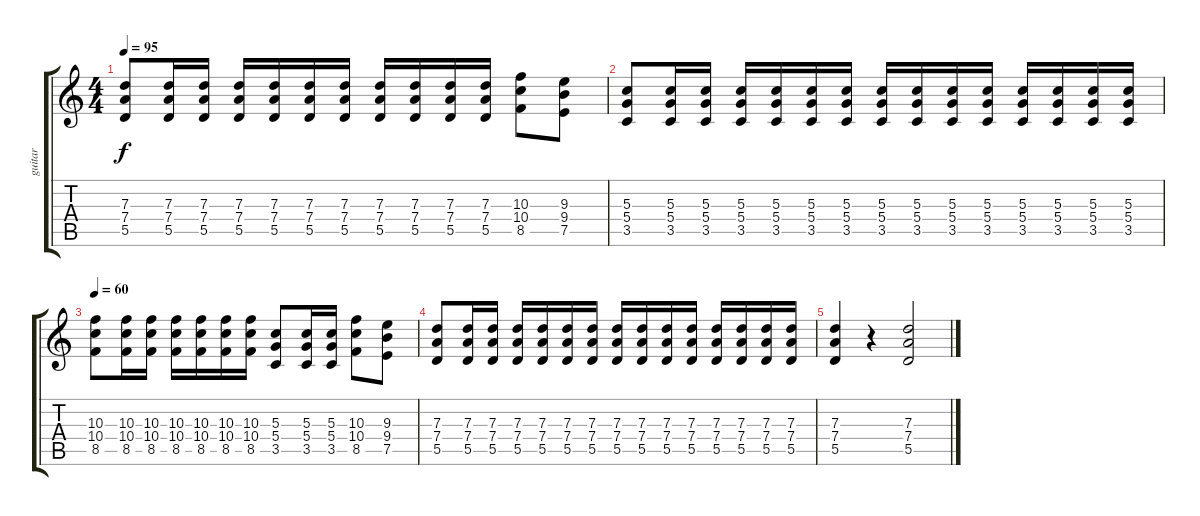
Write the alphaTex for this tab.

\track ("guitar" "guitar") {instrument distortionguitar}
\staff {score tabs}
\tuning (E4 B3 G3 D3 A2 E2) {hide}
\ts (4 4)
\tempo 95
\clef g2
\ks c
(7.3 7.4 5.5).8{dy f} (7.3 7.4 5.5).16 (7.3 7.4 5.5).16 (7.3 7.4 5.5).16 (7.3 7.4 5.5).16 (7.3 7.4 5.5).16 (7.3 7.4 5.5).16 (7.3 7.4 5.5).16 (7.3 7.4 5.5).16 (7.3 7.4 5.5).16 (7.3 7.4 5.5).16 (10.3 10.4 8.5).8 (9.3 9.4 7.5).8 |
(5.3 5.4 3.5).8 (5.3 5.4 3.5).16 (5.3 5.4 3.5).16 (5.3 5.4 3.5).16 (5.3 5.4 3.5).16 (5.3 5.4 3.5).16 (5.3 5.4 3.5).16 (5.3 5.4 3.5).16 (5.3 5.4 3.5).16 (5.3 5.4 3.5).16 (5.3 5.4 3.5).16 (5.3 5.4 3.5).16 (5.3 5.4 3.5).16 (5.3 5.4 3.5).16 (5.3 5.4 3.5).16 |
\tempo 60
(10.3 10.4 8.5).8 (10.3 10.4 8.5).16 (10.3 10.4 8.5).16 (10.3 10.4 8.5).16 (10.3 10.4 8.5).16 (10.3 10.4 8.5).16 (10.3 10.4 8.5).16 (5.3 5.4 3.5).8 (5.3 5.4 3.5).16 (5.3 5.4 3.5).16 (10.3 10.4 8.5).8 (9.3 9.4 7.5).8 |
(7.3 7.4 5.5).8 (7.3 7.4 5.5).16 (7.3 7.4 5.5).16 (7.3 7.4 5.5).16 (7.3 7.4 5.5).16 (7.3 7.4 5.5).16 (7.3 7.4 5.5).16 (7.3 7.4 5.5).16 (7.3 7.4 5.5).16 (7.3 7.4 5.5).16 (7.3 7.4 5.5).16 (7.3 7.4 5.5).16 (7.3 7.4 5.5).16 (7.3 7.4 5.5).16 (7.3 7.4 5.5).16 |
(7.3 7.4 5.5).4 r.4 (7.3 7.4 5.5).2{volume 0}
